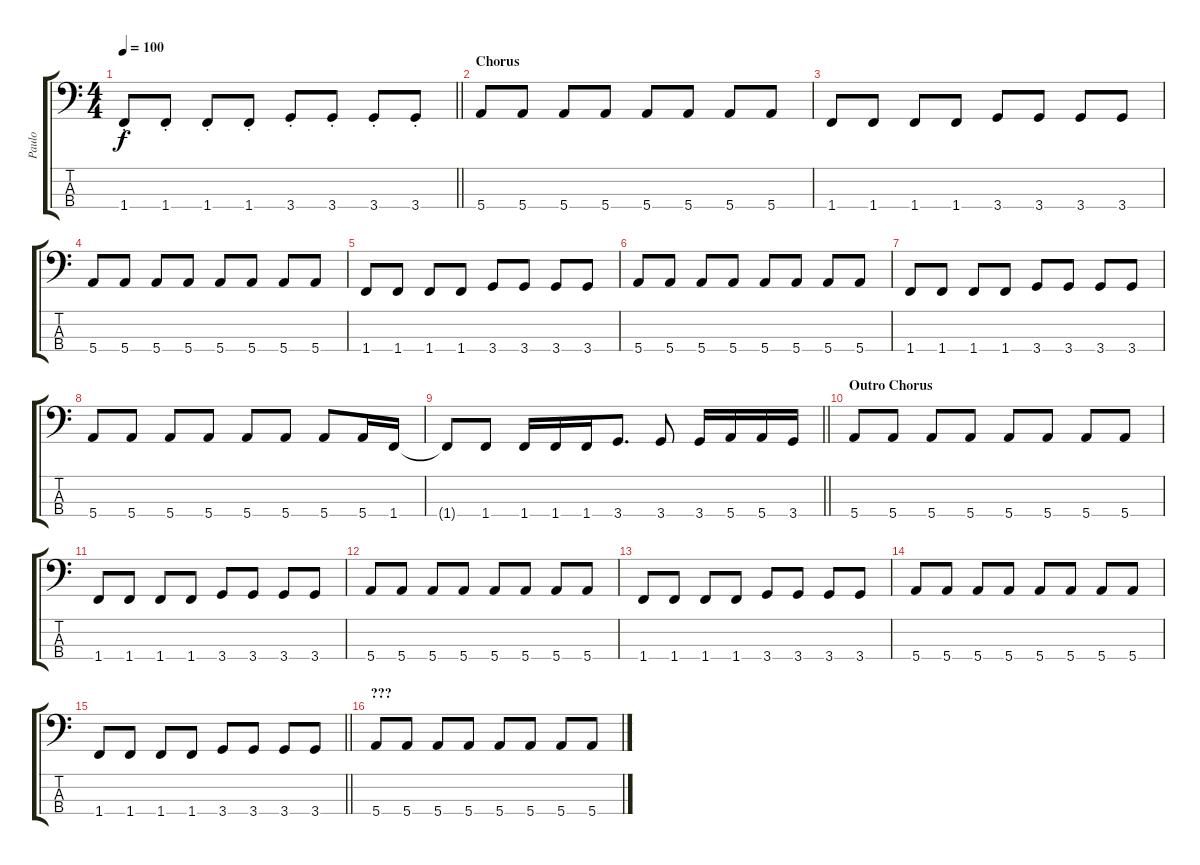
\track ("Paulo" "Paulo") {instrument electricbassfinger}
\staff {score tabs}
\tuning (G2 D2 A1 E1) {hide}
\ts (4 4)
\tempo 100
\clef f4
\barLineRight lightlight
\ks c
1.4{st}.8{dy f} 1.4{st}.8 1.4{st}.8 1.4{st}.8 3.4{st}.8 3.4{st}.8 3.4{st}.8 3.4{st}.8 |
\section ("" "Chorus")
5.4.8 5.4.8 5.4.8 5.4.8 5.4.8 5.4.8 5.4.8 5.4.8 |
1.4.8 1.4.8 1.4.8 1.4.8 3.4.8 3.4.8 3.4.8 3.4.8 |
5.4.8 5.4.8 5.4.8 5.4.8 5.4.8 5.4.8 5.4.8 5.4.8 |
1.4.8 1.4.8 1.4.8 1.4.8 3.4.8 3.4.8 3.4.8 3.4.8 |
5.4.8 5.4.8 5.4.8 5.4.8 5.4.8 5.4.8 5.4.8 5.4.8 |
1.4.8 1.4.8 1.4.8 1.4.8 3.4.8 3.4.8 3.4.8 3.4.8 |
5.4.8 5.4.8 5.4.8 5.4.8 5.4.8 5.4.8 5.4.8 5.4.16 1.4.16 |
\barLineRight lightlight
1.4{t}.8 1.4.8 1.4.16 1.4.16 1.4.16 3.4.8{d} 3.4.8 3.4.16 5.4.16 5.4.16 3.4.16 |
\section ("" "Outro Chorus")
5.4.8 5.4.8 5.4.8 5.4.8 5.4.8 5.4.8 5.4.8 5.4.8 |
1.4.8 1.4.8 1.4.8 1.4.8 3.4.8 3.4.8 3.4.8 3.4.8 |
5.4.8 5.4.8 5.4.8 5.4.8 5.4.8 5.4.8 5.4.8 5.4.8 |
1.4.8 1.4.8 1.4.8 1.4.8 3.4.8 3.4.8 3.4.8 3.4.8 |
5.4.8 5.4.8 5.4.8 5.4.8 5.4.8 5.4.8 5.4.8 5.4.8 |
\barLineRight lightlight
1.4.8 1.4.8 1.4.8 1.4.8 3.4.8 3.4.8 3.4.8 3.4.8 |
\section ("" "???")
5.4.8 5.4.8 5.4.8 5.4.8 5.4.8 5.4.8 5.4.8 5.4.8
